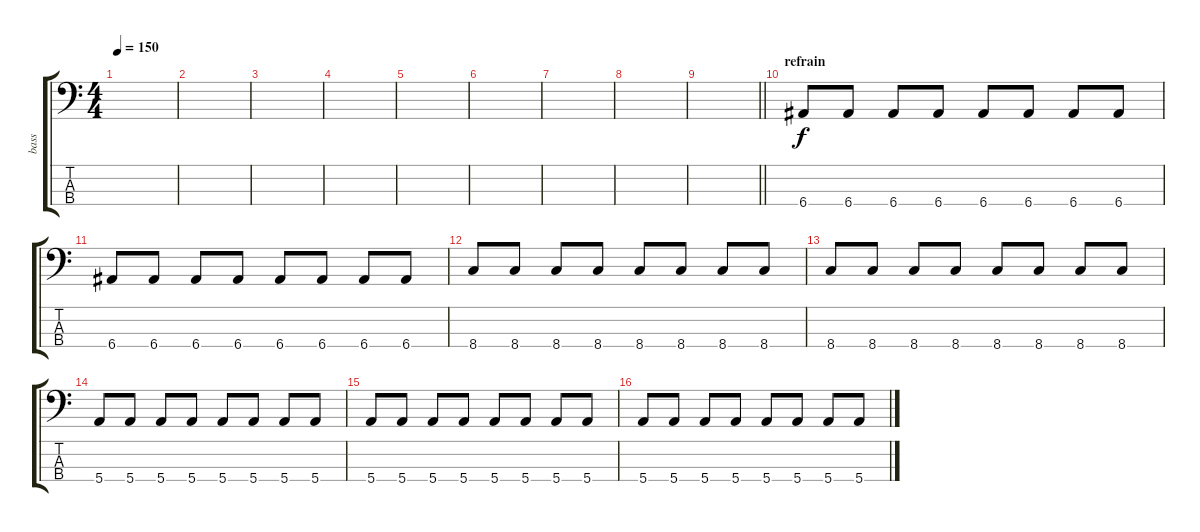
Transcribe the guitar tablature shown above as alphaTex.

\track ("bass" "bass") {instrument electricbasspick}
\staff {score tabs}
\tuning (G2 D2 A1 E1) {hide}
\ts (4 4)
\tempo 150
\clef f4
\ks c
|
|
|
|
|
|
|
|
\barLineRight lightlight
|
\section ("" "refrain")
6.4.8 6.4.8 6.4.8 6.4.8 6.4.8 6.4.8 6.4.8 6.4.8 |
6.4.8 6.4.8 6.4.8 6.4.8 6.4.8 6.4.8 6.4.8 6.4.8 |
8.4.8 8.4.8 8.4.8 8.4.8 8.4.8 8.4.8 8.4.8 8.4.8 |
8.4.8 8.4.8 8.4.8 8.4.8 8.4.8 8.4.8 8.4.8 8.4.8 |
5.4.8 5.4.8 5.4.8 5.4.8 5.4.8 5.4.8 5.4.8 5.4.8 |
5.4.8 5.4.8 5.4.8 5.4.8 5.4.8 5.4.8 5.4.8 5.4.8 |
5.4.8 5.4.8 5.4.8 5.4.8 5.4.8 5.4.8 5.4.8 5.4.8
